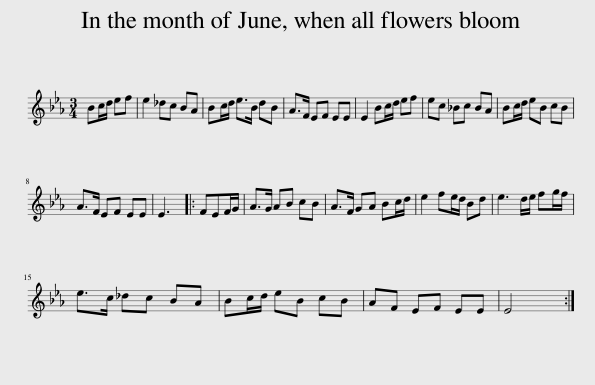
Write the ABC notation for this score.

X:1
L:1/8
M:3/4
I:linebreak $
K:Eb
V:1 treble
V:1
 Bc/d/ ef | e2 _dc BA | Bc/d/ e>B dB | A>F EF EE | E2 Bc/d/ ef | %5
 ec _Bc BA | Bc/d/ eB cB |$ A>F EF EE | E3 |: FEF/G/ | %10
 A>G AB cB | A>F GA Bc/d/ | e2 fe/d/ Bd | e3 d/e/ fg/f/ |$ e>c _dc BA | %15
 Bc/d/ eB cB | AF EF EE | E4 :| %18
